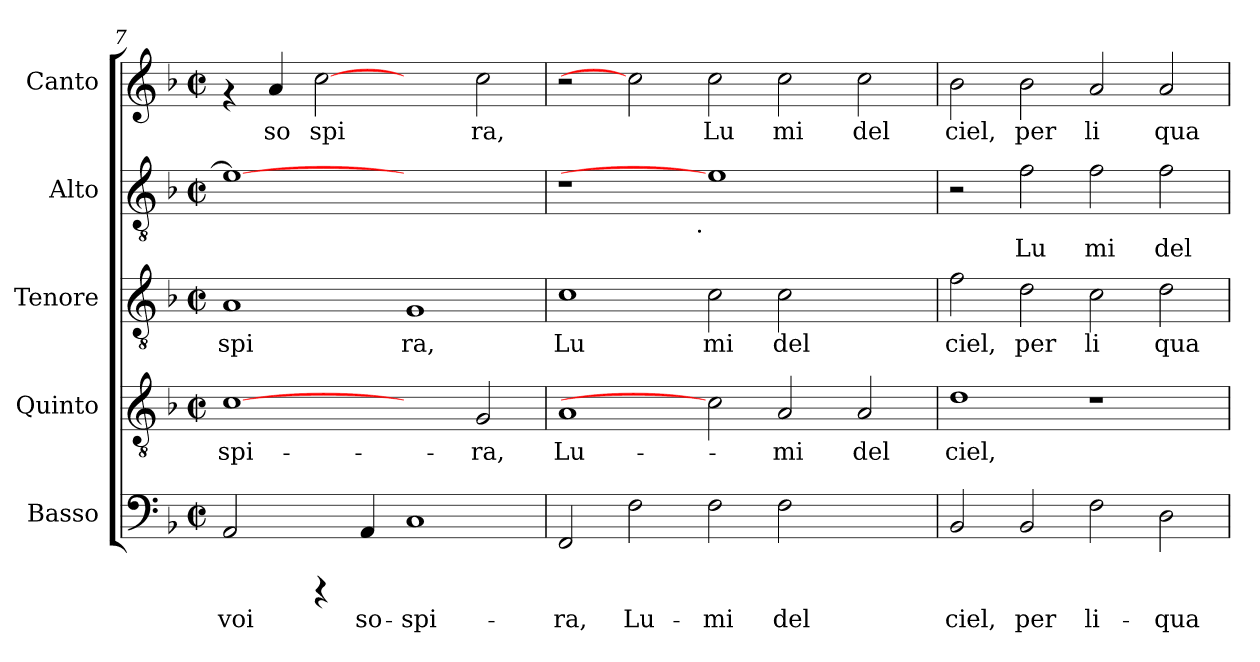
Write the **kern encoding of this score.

**kern	**text	**kern	**text	**kern	**text	**kern	**text	**kern	**text
*part5	*part5	*part4	*part4	*part3	*part3	*part2	*part2	*part1	*part1
*staff5	*staff5	*staff4	*staff4	*staff3	*staff3	*staff2	*staff2	*staff1	*staff1
*I"Basso	*	*I"Quinto	*	*I"Tenore	*	*I"Alto	*	*I"Canto	*
!!LO:LB:g=z
*clefF4	*	*clefGv2	*	*clefGv2	*	*clefGv2	*	*clefG2	*
*k[b-]	*	*k[b-]	*	*k[b-]	*	*k[b-]	*	*k[b-]	*
*F:	*	*F:	*	*F:	*	*F:	*	*F:	*
*M2/2	*	*M2/2	*	*M2/2	*	*M2/2	*	*M2/2	*
*met(c|)	*	*met(c|)	*	*met(c|)	*	*met(c|)	*	*met(c|)	*
=7	=7	=7	=7	=7	=7	=7	=7	=7	=7
!	!LO:LY:b:cj	!	!LO:LY:b:cj	!	!LO:LY:b:cj	!	!LO:LY:b:cj	!	!
2AA/	voi	[1c	spi-	1A	spi	1e_	.	4rf	.
!	!	!	!	!	!	!	!	!	!LO:LY:b:cj
.	.	.	.	.	.	.	.	4a/	so
!	!	!	!	!	!	!	!	!	!LO:LY:b:cj
4rCCC	.	.	.	.	.	.	.	[2cc	spi
!	!LO:LY:b:cj	!	!	!	!	!	!	!	!
4AA/	so-	.	.	.	.	.	.	.	.
!	!LO:LY:b:cj	!	!	!	!LO:LY:b:cj	!	!	!	!
1C	-spi-	2ryy	.	1G	ra,	1ryy	.	2ryy	.
!	!	!	!LO:LY:b:cj	!	!	!	!	!	!LO:LY:b:cj
.	.	2G/	-ra,	.	.	.	.	2cc\	ra,
=8	=8	=8	=8	=8	=8	=8	=8	=8	=8
!	!LO:LY:b:cj	!	!LO:LY:b:cj	!	!LO:LY:b:cj	!	!	!	!
*	*	*	*	*	*	*^	*	*	*
2FF/	-ra,	1A	Lu-	1c	Lu	1r	2ryy	.	2r	.
!	!LO:LY:b:cj	!	!	!	!	!	!	!	!	!
2F\	Lu-	.	.	.	.	.	4...ryy	.	2cc]	.
!	!	!	!	!	!	!	!LO:TX:b:t=.	!	!	!
.	.	.	.	.	.	.	1ryy	.	.	.
!	!LO:LY:b:cj	!	!	!	!LO:LY:b:cj	!	!	!	!	!LO:LY:b:cj
2F\	-mi	2c]	.	2c\	mi	1e]	.	.	2cc\	Lu
!	!LO:LY:b:cj	!	!LO:LY:b:cj	!	!LO:LY:b:cj	!	!	!	!	!LO:LY:b:cj
2F\	del	2A/	-mi	2c\	del	.	.	.	2cc\	mi
.	.	.	.	.	.	.	2ryy	.	.	.
!	!	!	!LO:LY:b:cj	!	!	!	!	!	!	!LO:LY:b:cj
2ryy	.	2A/	del	2ryy	.	2ryy	.	.	2cc\	del
.	.	.	.	.	.	.	32ryy	.	.	.
=9	=9	=9	=9	=9	=9	=9	=9	=9	=9	=9
!	!LO:LY:b:cj	!	!LO:LY:b:cj	!	!LO:LY:b:cj	!	!	!	!	!LO:LY:b:cj
*	*	*	*	*	*	*v	*v	*	*	*
2BB-/	ciel,	1d	ciel,	2f\	ciel,	2r	.	2b-\	ciel,
!	!LO:LY:b:cj	!	!	!	!LO:LY:b:cj	!	!LO:LY:b:cj	!	!LO:LY:b:cj
2BB-/	per	.	.	2d\	per	2f\	Lu	2b-\	per
!	!LO:LY:b:cj	!	!	!	!LO:LY:b:cj	!	!LO:LY:b:cj	!	!LO:LY:b:cj
2F\	li-	1r	.	2c\	li	2f\	mi	2a/	li
!	!LO:LY:b:cj	!	!	!	!LO:LY:b:cj	!	!LO:LY:b:cj	!	!LO:LY:b:cj
2D\	-qua-	.	.	2d\	qua	2f\	del	2a/	qua
=	=	=	=	=	=	=	=	=	=
*-	*-	*-	*-	*-	*-	*-	*-	*-	*-
